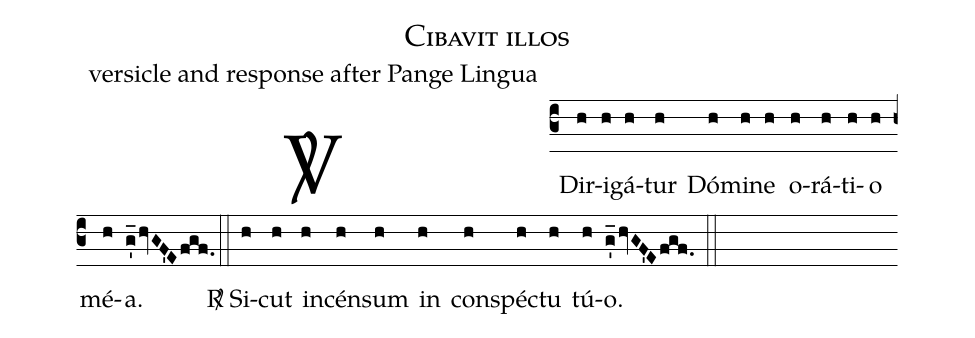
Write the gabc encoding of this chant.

name: Cibavit illos;
office-part: versicle and response after Pange Lingua hymn on Sunday following Corpus Christi;
def-m1:\ifx\vrlinebreak\undefined\else;
def-m2:\fi;
%%
% The syntax in this part is called gabc. Please refer to http://home.gna.org/gregorio/gabc/#basis

(c3)<sp>V/</sp>~D{i}r(h)i(h)gá(h)tur(h) Dó(h)mi(h)ne(h) o(h)rá(h)ti(h)o(h) mé(h)a.(g'_/hvGF'Efgf.) (::[em1]Z[em2])
<sp>R/</sp>~Si(h)cut(h) in(h)cén(h)sum(h) in(h) con(h)spé(h)ctu(h) tú(h)o.(g'_/hvGF'Efgf.) (::)
